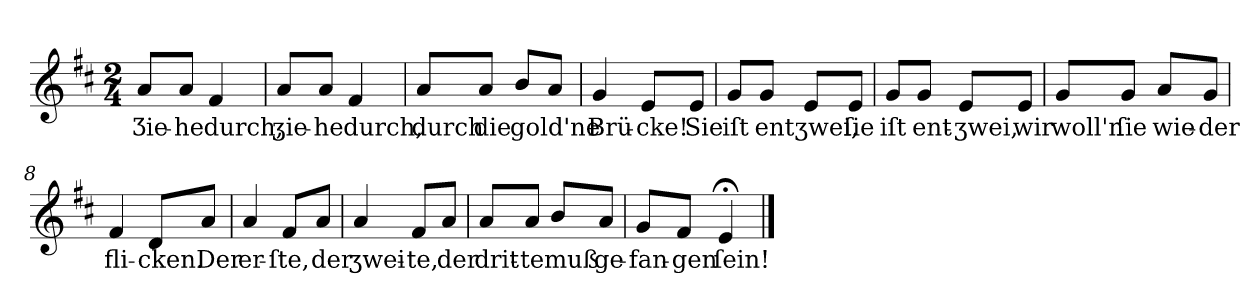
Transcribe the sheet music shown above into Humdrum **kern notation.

**kern	**text
*part1	*part1
*staff1	*staff1
*clefG2	*
*k[f#c#]	*
*D:	*
*M2/4	*
=1	=1
8a/L	Ʒie-
8a/J	-he
4f#	durch,
=2	=2
8a/L	ʒie-
8a/J	-he
4f#	durch,
=3	=3
8a/L	durch
8a/J	die
8b/L	gold'ne
8a/J	.
=4	=4
4g	Brü-
8e/L	-cke!
8e/J	Sie
=5	=5
8g/L	iſt
8g/J	entʒwei,
8e/L	.
8e/J	ſie
=6	=6
8g/L	iſt
8g/J	ent-
8e/L	-ʒwei,
8e/J	wir
=7	=7
8g/L	woll'n
8g/J	ſie
8a/L	wie-
8g/J	-der
=8	=8
4f#	fli-
8d/L	-cken.
8a/J	Der
=9	=9
4a	er-
8f#/L	-ſte,
8a/J	der
=10	=10
4a	ʒwei-
8f#/L	-te,
8a/J	der
=11	=11
8a/L	drit-
8a/J	-te
8b/L	muß
8a/J	ge-
=12	=12
8g/L	-fan-
8f#/J	-gen
4e;<	ſein!
==	==
*-	*-
